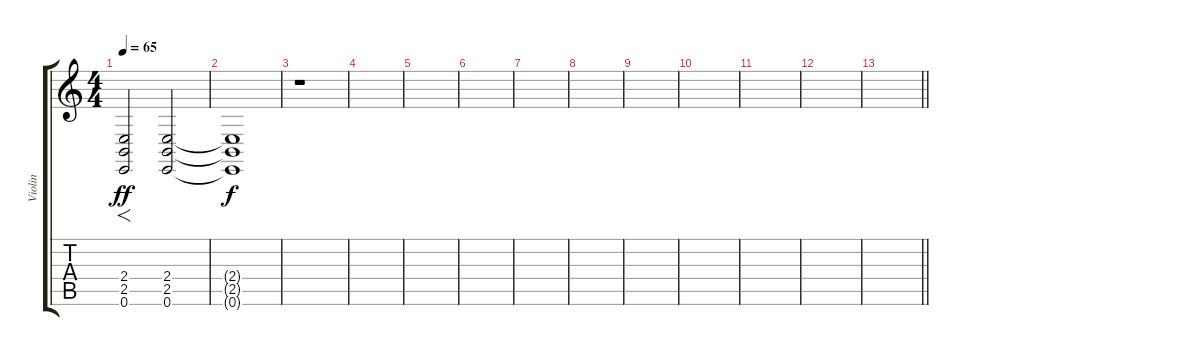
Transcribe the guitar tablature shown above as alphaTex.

\track ("Violin" "Violin") {instrument violin}
\staff {score tabs}
\tuning (E4 B3 G3 D3 A2 E2) {hide}
\ts (4 4)
\tempo 65
\clef g2
\ks c
(2.4 2.5 0.6).2{f dy ff volume 16 instrument synthvoice} (2.4 2.5 0.6).2 |
(2.4{t} 2.5{t} 0.6{t}).1{dy f volume 0} |
r.1 |
|
|
|
|
|
|
|
|
|
\barLineRight lightlight
